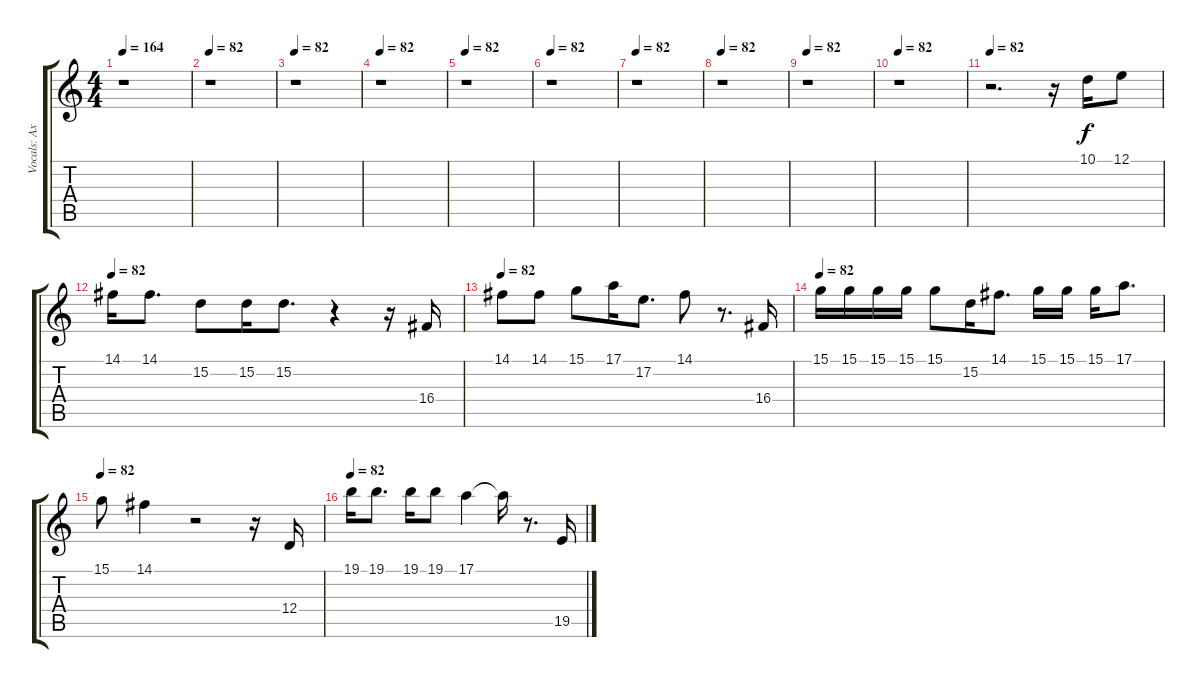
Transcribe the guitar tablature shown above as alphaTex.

\track ("Vocals: Axl Rose" "Vocals: Ax") {instrument lead2sawtooth}
\staff {score tabs}
\tuning (E4 B3 G3 D3 A2 E2) {hide}
\ts (4 4)
\tempo 164
\tempo 82
\tempo 164
\clef g2
\ks c
r.1{dy f instrument lead2sawtooth} |
\tempo 82
r.1 |
\tempo 82
r.1 |
\tempo 82
r.1 |
\tempo 82
r.1 |
\tempo 82
r.1 |
\tempo 82
r.1 |
\tempo 82
r.1 |
\tempo 82
r.1 |
\tempo 82
r.1 |
\tempo 82
r.2{d} r.16 10.1.16 12.1.8 |
\tempo 82
14.1.16 14.1.8{d} 15.2.8 15.2.16 15.2.8{d} r.4 r.16 16.4.16 |
\tempo 82
14.1.8 14.1.8 15.1.8 17.1.16 17.2.8{d} 14.1.8 r.8{d} 16.4.16 |
\tempo 82
15.1.16 15.1.16 15.1.16 15.1.16 15.1.8 15.2.16 14.1.8{d} 15.1.16 15.1.16 15.1.16 17.1.8{d} |
\tempo 82
15.1.8 14.1.4 r.2 r.16 12.4.16 |
\tempo 82
19.1.16 19.1.8{d} 19.1.16 19.1.8 17.1.4 17.1{t}.16 r.8{d} 19.5.16
